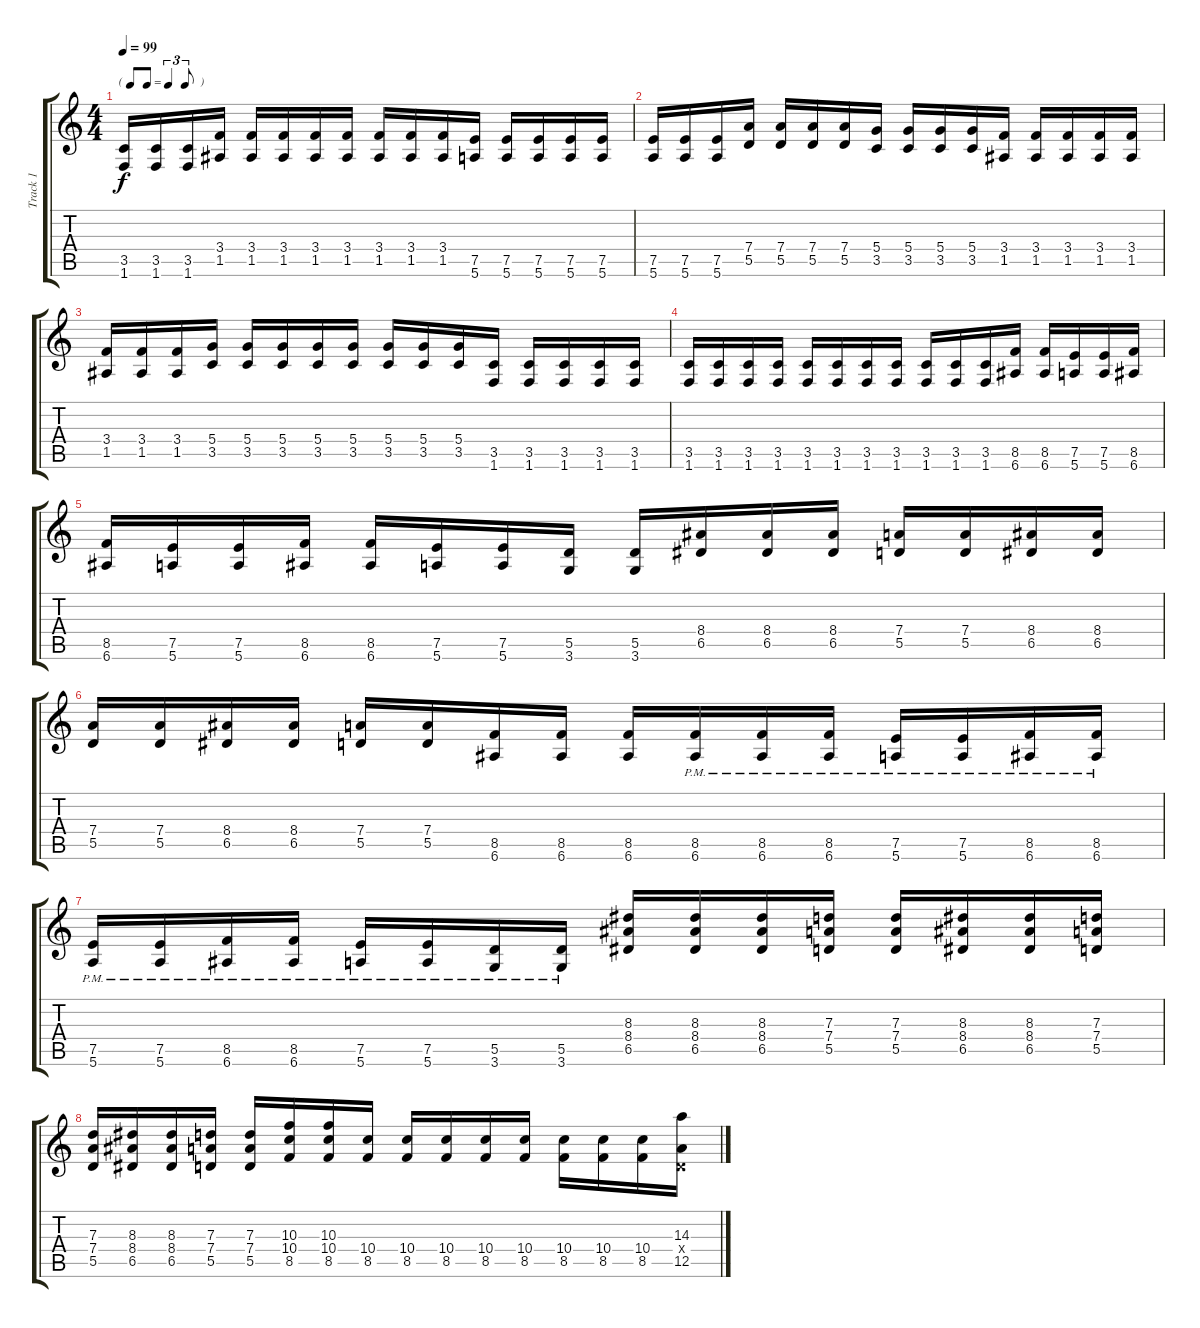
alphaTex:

\track ("Track 1" "Track 1") {instrument electricguitarclean}
\staff {score tabs}
\tuning (E4 B3 G3 D3 A2 E2) {hide}
\ts (4 4)
\tf triplet8th
\tempo 99
\clef g2
\ks c
(3.5 1.6).16{dy f} (3.5 1.6).16 (3.5 1.6).16 (3.4 1.5).16 (3.4 1.5).16 (3.4 1.5).16 (3.4 1.5).16 (3.4 1.5).16 (3.4 1.5).16 (3.4 1.5).16 (3.4 1.5).16 (7.5 5.6).16 (7.5 5.6).16 (7.5 5.6).16 (7.5 5.6).16 (7.5 5.6).16 |
(7.5 5.6).16 (7.5 5.6).16 (7.5 5.6).16 (7.4 5.5).16 (7.4 5.5).16 (7.4 5.5).16 (7.4 5.5).16 (5.4 3.5).16 (5.4 3.5).16 (5.4 3.5).16 (5.4 3.5).16 (3.4 1.5).16 (3.4 1.5).16 (3.4 1.5).16 (3.4 1.5).16 (3.4 1.5).16 |
(3.4 1.5).16 (3.4 1.5).16 (3.4 1.5).16 (5.4 3.5).16 (5.4 3.5).16 (5.4 3.5).16 (5.4 3.5).16 (5.4 3.5).16 (5.4 3.5).16 (5.4 3.5).16 (5.4 3.5).16 (3.5 1.6).16 (3.5 1.6).16 (3.5 1.6).16 (3.5 1.6).16 (3.5 1.6).16 |
(3.5 1.6).16 (3.5 1.6).16 (3.5 1.6).16 (3.5 1.6).16 (3.5 1.6).16 (3.5 1.6).16 (3.5 1.6).16 (3.5 1.6).16 (3.5 1.6).16 (3.5 1.6).16 (3.5 1.6).16 (8.5 6.6).16 (8.5 6.6).16 (7.5 5.6).16 (7.5 5.6).16 (8.5 6.6).16 |
(8.5 6.6).16 (7.5 5.6).16 (7.5 5.6).16 (8.5 6.6).16 (8.5 6.6).16 (7.5 5.6).16 (7.5 5.6).16 (5.5 3.6).16 (5.5 3.6).16 (8.4 6.5).16 (8.4 6.5).16 (8.4 6.5).16 (7.4 5.5).16 (7.4 5.5).16 (8.4 6.5).16 (8.4 6.5).16 |
(7.4 5.5).16 (7.4 5.5).16 (8.4 6.5).16 (8.4 6.5).16 (7.4 5.5).16 (7.4 5.5).16 (8.5 6.6).16 (8.5 6.6).16 (8.5 6.6).16 (8.5 6.6{pm}).16 (8.5 6.6{pm}).16 (8.5 6.6{pm}).16 (7.5 5.6{pm}).16 (7.5 5.6{pm}).16 (8.5 6.6{pm}).16 (8.5 6.6{pm}).16 |
(7.5 5.6{pm}).16 (7.5 5.6{pm}).16 (8.5 6.6{pm}).16 (8.5 6.6{pm}).16 (7.5 5.6{pm}).16 (7.5 5.6{pm}).16 (5.5 3.6{pm}).16 (5.5 3.6{pm}).16 (8.3 8.4 6.5).16 (8.3 8.4 6.5).16 (8.3 8.4 6.5).16 (7.3 7.4 5.5).16 (7.3 7.4 5.5).16 (8.3 8.4 6.5).16 (8.3 8.4 6.5).16 (7.3 7.4 5.5).16 |
(7.3 7.4 5.5).16 (8.3 8.4 6.5).16 (8.3 8.4 6.5).16 (7.3 7.4 5.5).16 (7.3 7.4 5.5).16 (10.3 10.4 8.5).16 (10.3 10.4 8.5).16 (10.4 8.5).16 (10.4 8.5).16 (10.4 8.5).16 (10.4 8.5).16 (10.4 8.5).16 (10.4 8.5).16 (10.4 8.5).16 (10.4 8.5).16 (14.3 0.4{x} 12.5).16
